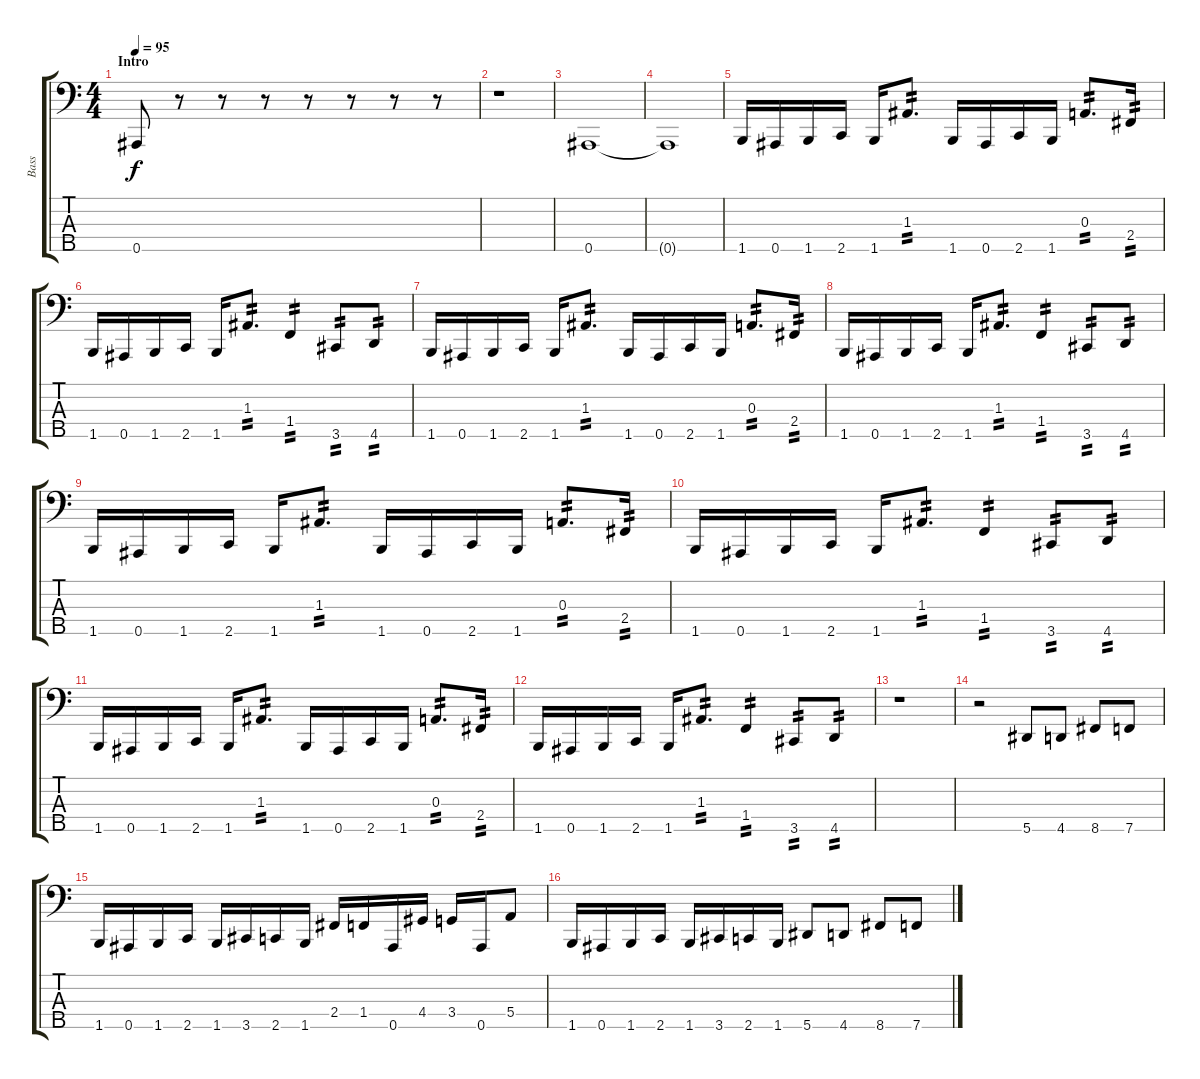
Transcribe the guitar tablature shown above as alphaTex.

\track ("Bass" "Bass") {instrument electricbasspick}
\staff {score tabs}
\tuning (G2 D2 A1 E1 Bb0) {hide}
\ts (4 4)
\section ("" "Intro")
\tempo 95
\clef f4
\ks c
0.5.8{dy f instrument electricbasspick} r.8 r.8 r.8 r.8 r.8 r.8 r.8 |
r.1 |
0.5.1 |
0.5{t}.1 |
1.5.16 0.5.16 1.5.16 2.5.16 1.5.16 1.3.8{d tp 2} 1.5.16 0.5.16 2.5.16 1.5.16 0.3.8{d tp 2} 2.4.16{tp 2} |
1.5.16 0.5.16 1.5.16 2.5.16 1.5.16 1.3.8{d tp 2} 1.4.4{tp 2} 3.5.8{tp 2} 4.5.8{tp 2} |
1.5.16 0.5.16 1.5.16 2.5.16 1.5.16 1.3.8{d tp 2} 1.5.16 0.5.16 2.5.16 1.5.16 0.3.8{d tp 2} 2.4.16{tp 2} |
1.5.16 0.5.16 1.5.16 2.5.16 1.5.16 1.3.8{d tp 2} 1.4.4{tp 2} 3.5.8{tp 2} 4.5.8{tp 2} |
1.5.16 0.5.16 1.5.16 2.5.16 1.5.16 1.3.8{d tp 2} 1.5.16 0.5.16 2.5.16 1.5.16 0.3.8{d tp 2} 2.4.16{tp 2} |
1.5.16 0.5.16 1.5.16 2.5.16 1.5.16 1.3.8{d tp 2} 1.4.4{tp 2} 3.5.8{tp 2} 4.5.8{tp 2} |
1.5.16 0.5.16 1.5.16 2.5.16 1.5.16 1.3.8{d tp 2} 1.5.16 0.5.16 2.5.16 1.5.16 0.3.8{d tp 2} 2.4.16{tp 2} |
1.5.16 0.5.16 1.5.16 2.5.16 1.5.16 1.3.8{d tp 2} 1.4.4{tp 2} 3.5.8{tp 2} 4.5.8{tp 2} |
r.1 |
r.2 5.5.8 4.5.8 8.5.8 7.5.8 |
1.5.16 0.5.16 1.5.16 2.5.16 1.5.16 3.5.16 2.5.16 1.5.16 2.4.16 1.4.16 0.5.16 4.4.16 3.4.16 0.5.16 5.4.8 |
1.5.16 0.5.16 1.5.16 2.5.16 1.5.16 3.5.16 2.5.16 1.5.16 5.5.8 4.5.8 8.5.8 7.5.8
